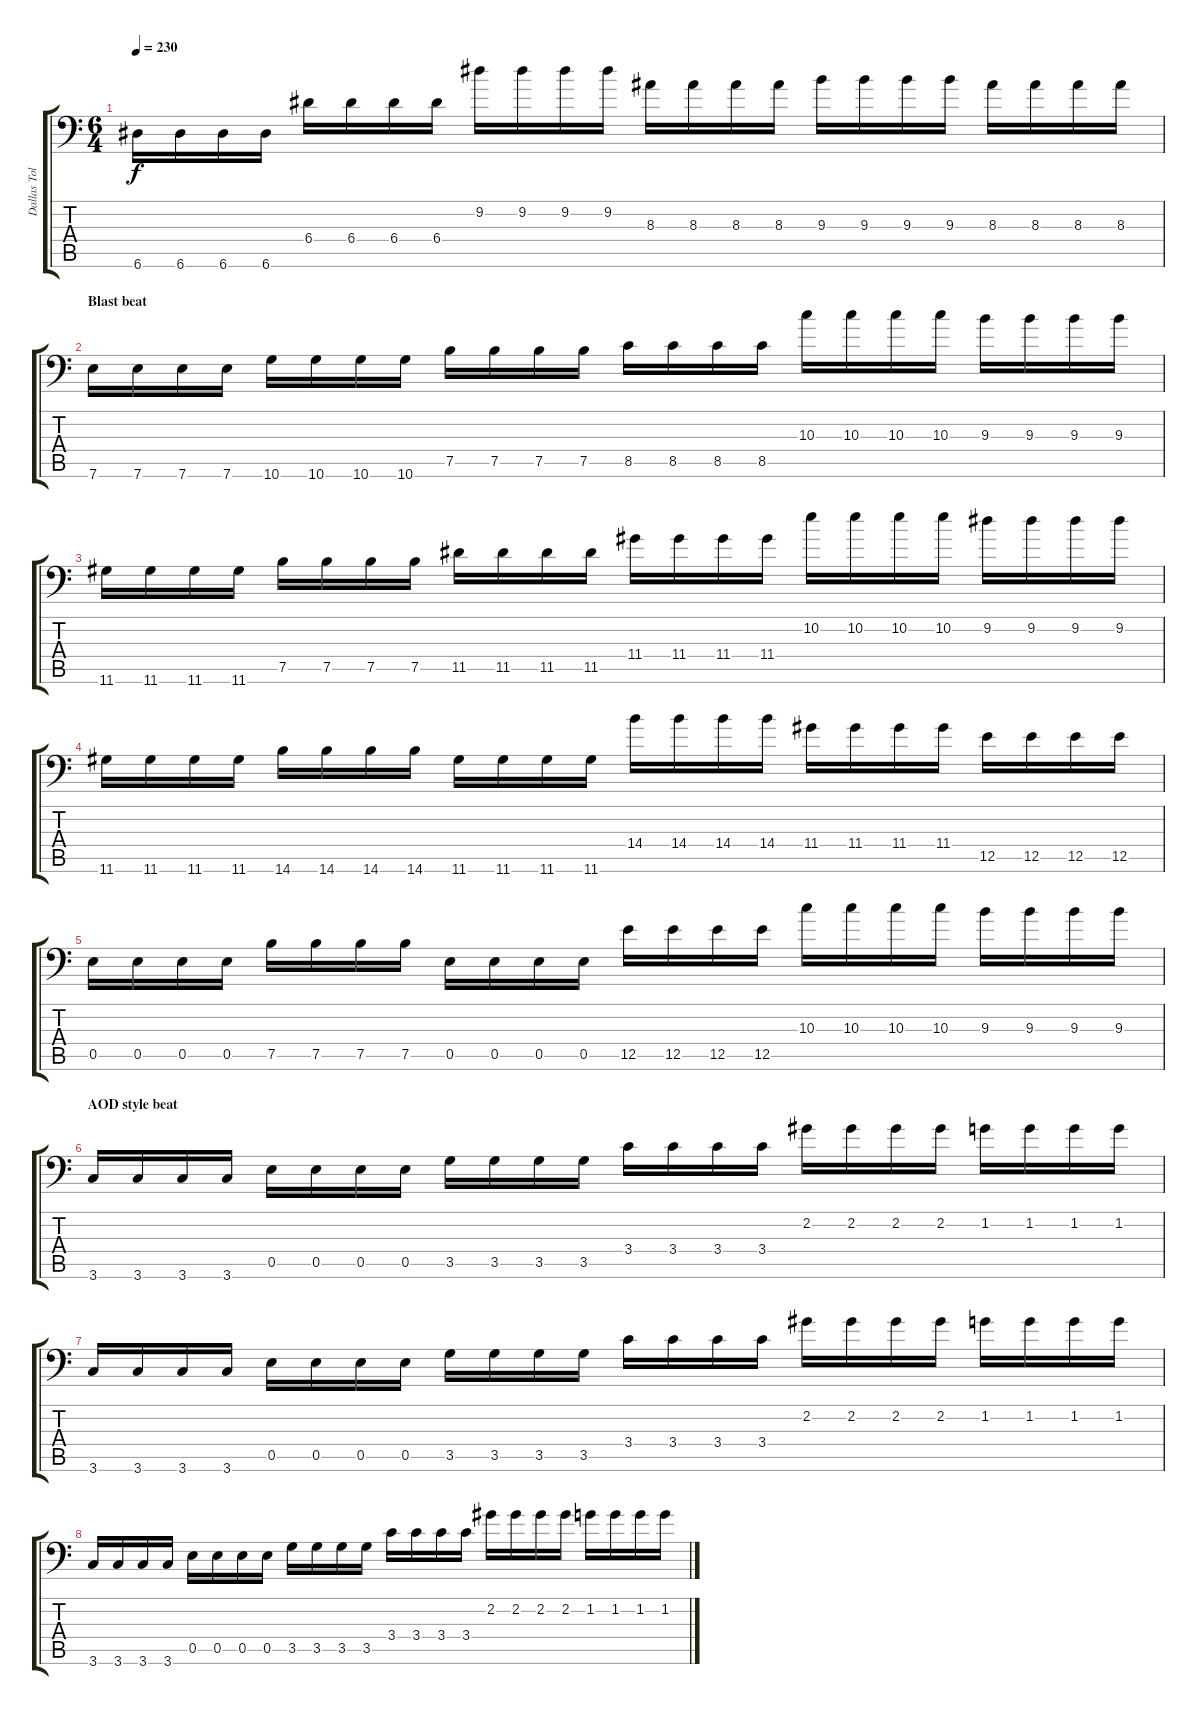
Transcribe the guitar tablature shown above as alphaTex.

\track ("Dallas Toler-Wade (Lead)" "Dallas Tol") {instrument distortionguitar}
\staff {score tabs}
\tuning (B3 Gb3 D3 A2 E2 A1) {hide}
\ts (6 4)
\tempo 230
\clef f4
\ks c
6.6.16{dy f} 6.6.16 6.6.16 6.6.16 6.4.16 6.4.16 6.4.16 6.4.16 9.2.16 9.2.16 9.2.16 9.2.16 8.3.16 8.3.16 8.3.16 8.3.16 9.3.16 9.3.16 9.3.16 9.3.16 8.3.16 8.3.16 8.3.16 8.3.16 |
\section ("" "Blast beat")
7.6.16 7.6.16 7.6.16 7.6.16 10.6.16 10.6.16 10.6.16 10.6.16 7.5.16 7.5.16 7.5.16 7.5.16 8.5.16 8.5.16 8.5.16 8.5.16 10.3.16 10.3.16 10.3.16 10.3.16 9.3.16 9.3.16 9.3.16 9.3.16 |
11.6.16 11.6.16 11.6.16 11.6.16 7.5.16 7.5.16 7.5.16 7.5.16 11.5.16 11.5.16 11.5.16 11.5.16 11.4.16 11.4.16 11.4.16 11.4.16 10.2.16 10.2.16 10.2.16 10.2.16 9.2.16 9.2.16 9.2.16 9.2.16 |
11.6.16 11.6.16 11.6.16 11.6.16 14.6.16 14.6.16 14.6.16 14.6.16 11.6.16 11.6.16 11.6.16 11.6.16 14.4.16 14.4.16 14.4.16 14.4.16 11.4.16 11.4.16 11.4.16 11.4.16 12.5.16 12.5.16 12.5.16 12.5.16 |
0.5.16 0.5.16 0.5.16 0.5.16 7.5.16 7.5.16 7.5.16 7.5.16 0.5.16 0.5.16 0.5.16 0.5.16 12.5.16 12.5.16 12.5.16 12.5.16 10.3.16 10.3.16 10.3.16 10.3.16 9.3.16 9.3.16 9.3.16 9.3.16 |
\section ("" "AOD style beat")
3.6.16 3.6.16 3.6.16 3.6.16 0.5.16 0.5.16 0.5.16 0.5.16 3.5.16 3.5.16 3.5.16 3.5.16 3.4.16 3.4.16 3.4.16 3.4.16 2.2.16 2.2.16 2.2.16 2.2.16 1.2.16 1.2.16 1.2.16 1.2.16 |
3.6.16 3.6.16 3.6.16 3.6.16 0.5.16 0.5.16 0.5.16 0.5.16 3.5.16 3.5.16 3.5.16 3.5.16 3.4.16 3.4.16 3.4.16 3.4.16 2.2.16 2.2.16 2.2.16 2.2.16 1.2.16 1.2.16 1.2.16 1.2.16 |
3.6.16 3.6.16 3.6.16 3.6.16 0.5.16 0.5.16 0.5.16 0.5.16 3.5.16 3.5.16 3.5.16 3.5.16 3.4.16 3.4.16 3.4.16 3.4.16 2.2.16 2.2.16 2.2.16 2.2.16 1.2.16 1.2.16 1.2.16 1.2.16
